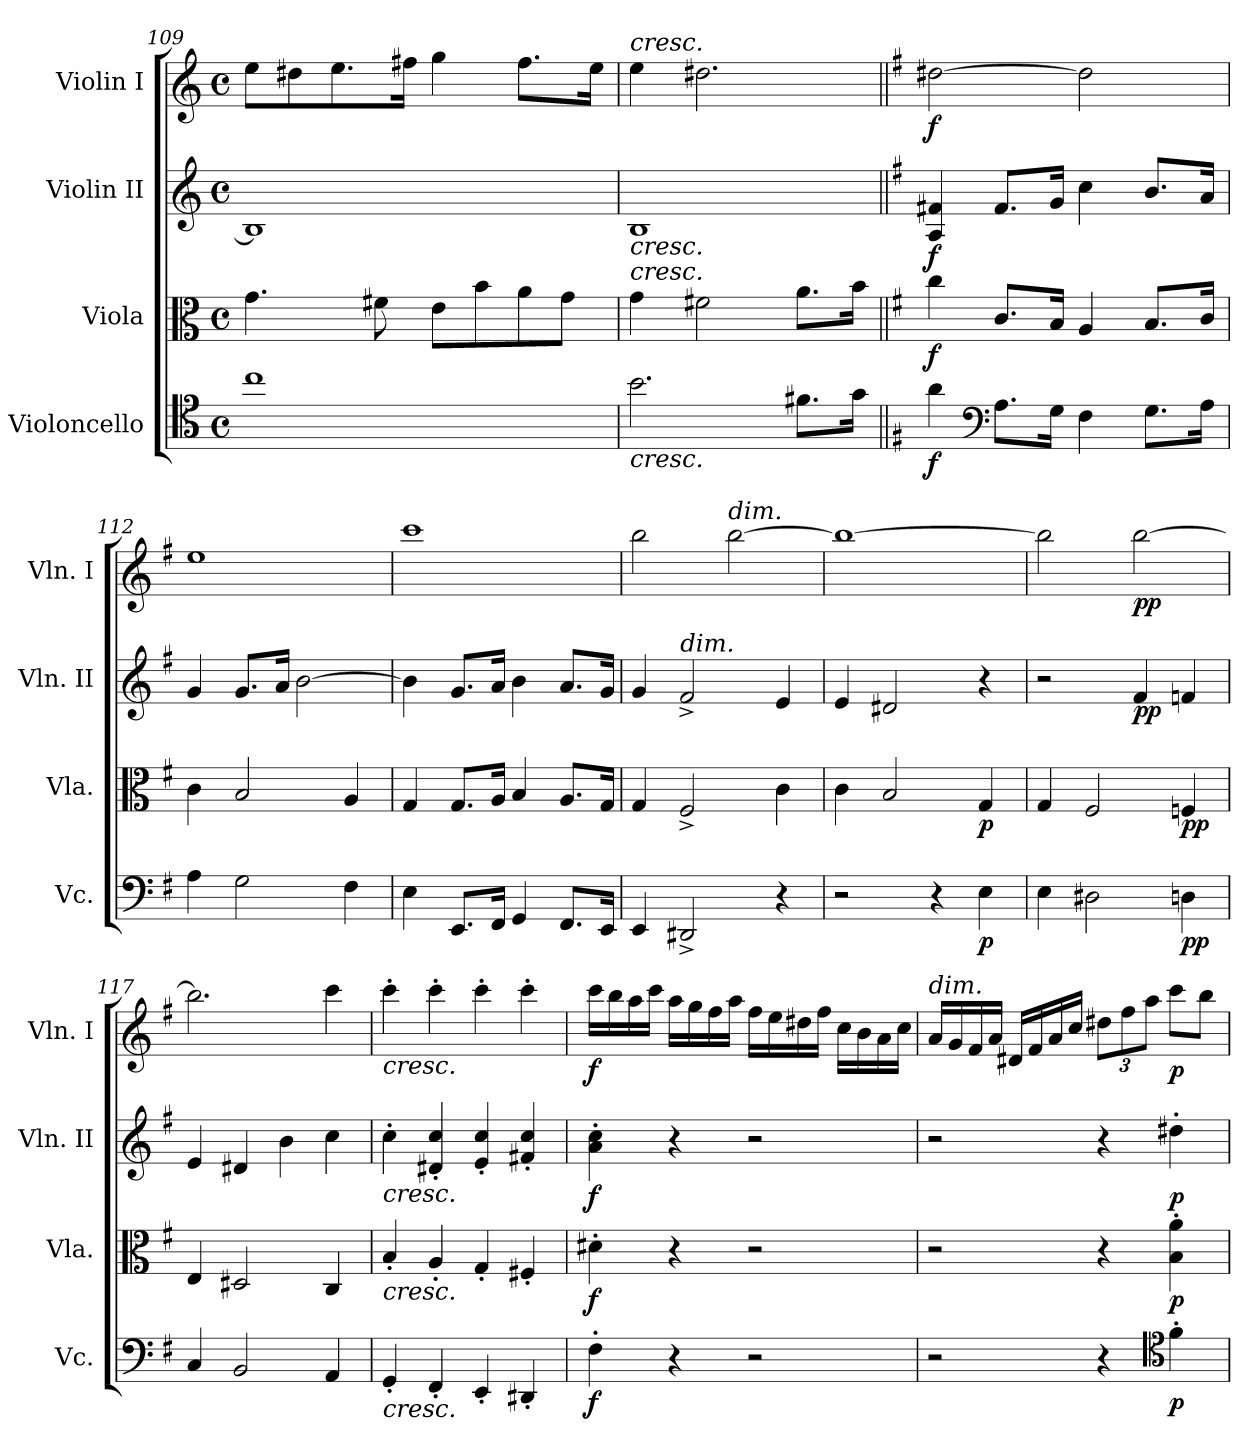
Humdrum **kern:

**kern	**dynam	**kern	**dynam	**kern	**dynam	**kern	**dynam
*part4	*part4	*part3	*part3	*part2	*part2	*part1	*part1
*staff4	*staff4	*staff3	*staff3	*staff2	*staff2	*staff1	*staff1
*I"Violoncello	*	*I"Viola	*	*I"Violin II	*	*I"Violin I	*
*I'Vc.	*	*I'Vla.	*	*I'Vln. II	*	*I'Vln. I	*
*clefC4	*	*clefC3	*	*clefG2	*	*clefG2	*
*k[]	*	*k[]	*	*k[]	*	*k[]	*
*M4/4	*	*M4/4	*	*M4/4	*	*M4/4	*
*met(c)	*	*met(c)	*	*met(c)	*	*met(c)	*
=109	=109	=109	=109	=109	=109	=109	=109
1cc	.	4.g\	.	1B]	.	8ee\L	.
.	.	.	.	.	.	8dd#X\	.
.	.	.	.	.	.	8.ee\	.
.	.	8f#X\	.	.	.	.	.
.	.	.	.	.	.	16ff#X\Jk	.
.	.	8e\L	.	.	.	4gg\	.
.	.	8b\	.	.	.	.	.
.	.	8a\	.	.	.	8.ff#\L	.
.	.	8g\J	.	.	.	.	.
.	.	.	.	.	.	16ee\Jk	.
!!LO:LB:g=z
=110	=110	=110	=110	=110	=110	=110	=110
!	!	!	!	!	!	!LO:TX:a:i:t=cresc.	!
!	!	!	!	!LO:TX:b:i:t=cresc.	!	!	!
!	!	!LO:TX:a:i:t=cresc.	!	!	!	!	!
!LO:TX:b:i:t=cresc.	!	!	!	!	!	!	!
2.b\	.	4g\	.	1B	.	4ee\	.
.	.	2f#X\	.	.	.	2.dd#X\	.
8.f#X\L	.	8.a\L	.	.	.	.	.
16g\Jk	.	16b\Jk	.	.	.	.	.
=111||	=111||	=111||	=111||	=111||	=111||	=111||	=111||
*k[f#]	*	*k[f#]	*	*k[f#]	*	*k[f#]	*
!	!LO:DY:b	!	!LO:DY:b	!	!LO:DY:b	!	!LO:DY:b
4a\	f	4cc\	f	4A/ 4f#X/	f	[2dd#X\	f
*clefF4	*	*	*	*	*	*	*
8.A\L	.	8.c/L	.	8.f#/L	.	.	.
16G\Jk	.	16B/Jk	.	16g/Jk	.	.	.
4F#\	.	4A/	.	4cc\	.	2dd#\]	.
8.G\L	.	8.B/L	.	8.b/L	.	.	.
16A\Jk	.	16c/Jk	.	16a/Jk	.	.	.
=112	=112	=112	=112	=112	=112	=112	=112
4A\	.	4c\	.	4g/	.	1ee	.
2G\	.	2B/	.	8.g/L	.	.	.
.	.	.	.	16a/Jk	.	.	.
.	.	.	.	[2b\	.	.	.
4F#\	.	4A/	.	.	.	.	.
=113	=113	=113	=113	=113	=113	=113	=113
4E\	.	4G/	.	4b\]	.	1ccc	.
8.EE/L	.	8.G/L	.	8.g/L	.	.	.
16FF#/Jk	.	16A/Jk	.	16a/Jk	.	.	.
4GG/	.	4B/	.	4b\	.	.	.
8.FF#/L	.	8.A/L	.	8.a/L	.	.	.
16EE/Jk	.	16G/Jk	.	16g/Jk	.	.	.
=114	=114	=114	=114	=114	=114	=114	=114
4EE/	.	4G/	.	4g/	.	2bb\	.
!	!	!	!	!LO:TX:a:i:t=dim.	!	!	!
2DD#X^/	.	2F#^/	.	2f#^/	.	.	.
!	!	!	!	!	!	!LO:TX:a:i:t=dim.	!
.	.	.	.	.	.	[2bb\	.
4r	.	4c\	.	4e/	.	.	.
!!LO:PB:g=z
=115	=115	=115	=115	=115	=115	=115	=115
2r	.	4c\	.	4e/	.	1bb_	.
.	.	2B/	.	2d#X/	.	.	.
4r	.	.	.	.	.	.	.
!	!LO:DY:b	!	!LO:DY:b	!	!	!	!
4E\	p	4G/	p	4r	.	.	.
=116	=116	=116	=116	=116	=116	=116	=116
4E\	.	4G/	.	2r	.	2bb\]	.
2D#X\	.	2F#/	.	.	.	.	.
!	!	!	!	!	!LO:DY:b	!	!LO:DY:b
.	.	.	.	4f#/	pp	[2bb\	pp
!	!LO:DY:b	!	!LO:DY:b	!	!	!	!
4Dn\	pp	4Fn/	pp	4fn/	.	.	.
=117	=117	=117	=117	=117	=117	=117	=117
4C/	.	4E/	.	4e/	.	2.bb\]	.
2BB/	.	2D#X/	.	4d#X/	.	.	.
.	.	.	.	4b\	.	.	.
4AA/	.	4C/	.	4cc\	.	4ccc\	.
=118	=118	=118	=118	=118	=118	=118	=118
!	!	!	!	!	!	!LO:TX:b:i:t=cresc.	!
!	!	!	!	!LO:TX:b:i:t=cresc.	!	!	!
!	!	!LO:TX:b:i:t=cresc.	!	!	!	!	!
!LO:TX:b:i:t=cresc.	!	!	!	!	!	!	!
4GG'/	.	4B'/	.	4cc'\	.	4ccc'\	.
4FF#'/	.	4A'/	.	4d#X/' 4cc/'	.	4ccc'\	.
4EE'/	.	4G'/	.	4e/' 4cc/'	.	4ccc'\	.
4DD#X'/	.	4F#X'/	.	4f#X/' 4cc/'	.	4ccc'\	.
=119	=119	=119	=119	=119	=119	=119	=119
!	!LO:DY:b	!	!LO:DY:b	!	!LO:DY:b	!	!LO:DY:b
4F#'\	f	4d#X'\	f	4a\' 4cc\'	f	16ccc\LL	f
.	.	.	.	.	.	16bb\	.
.	.	.	.	.	.	16aa\	.
.	.	.	.	.	.	16ccc\JJ	.
4r	.	4r	.	4r	.	16aa\LL	.
.	.	.	.	.	.	16gg\	.
.	.	.	.	.	.	16ff#\	.
.	.	.	.	.	.	16aa\JJ	.
2r	.	2r	.	2r	.	16ff#\LL	.
.	.	.	.	.	.	16ee\	.
.	.	.	.	.	.	16dd#X\	.
.	.	.	.	.	.	16ff#\JJ	.
.	.	.	.	.	.	16cc\LL	.
.	.	.	.	.	.	16b\	.
.	.	.	.	.	.	16a\	.
.	.	.	.	.	.	16cc\JJ	.
!!LO:PB:g=z
=120	=120	=120	=120	=120	=120	=120	=120
!	!	!	!	!	!	!LO:TX:a:i:t=dim.	!
2r	.	2r	.	2r	.	16a/LL	.
.	.	.	.	.	.	16g/	.
.	.	.	.	.	.	16f#/	.
.	.	.	.	.	.	16a/JJ	.
.	.	.	.	.	.	16d#X/LL	.
.	.	.	.	.	.	16f#/	.
.	.	.	.	.	.	16a/	.
.	.	.	.	.	.	16cc/JJ	.
*	*	*	*	*	*	*Xbrackettup	*
4r	.	4r	.	4r	.	12dd#X\L	.
.	.	.	.	.	.	12ff#\	.
.	.	.	.	.	.	12aa\J	.
*clefC4	*	*	*	*	*	*	*
!	!LO:DY:b	!	!LO:DY:b	!	!LO:DY:b	!	!LO:DY:b
4f#'\	p	4B\' 4a\'	p	4dd#X'\	p	8ccc\L	p
.	.	.	.	.	.	8bb\J	.
=	=	=	=	=	=	=	=
*-	*-	*-	*-	*-	*-	*-	*-
